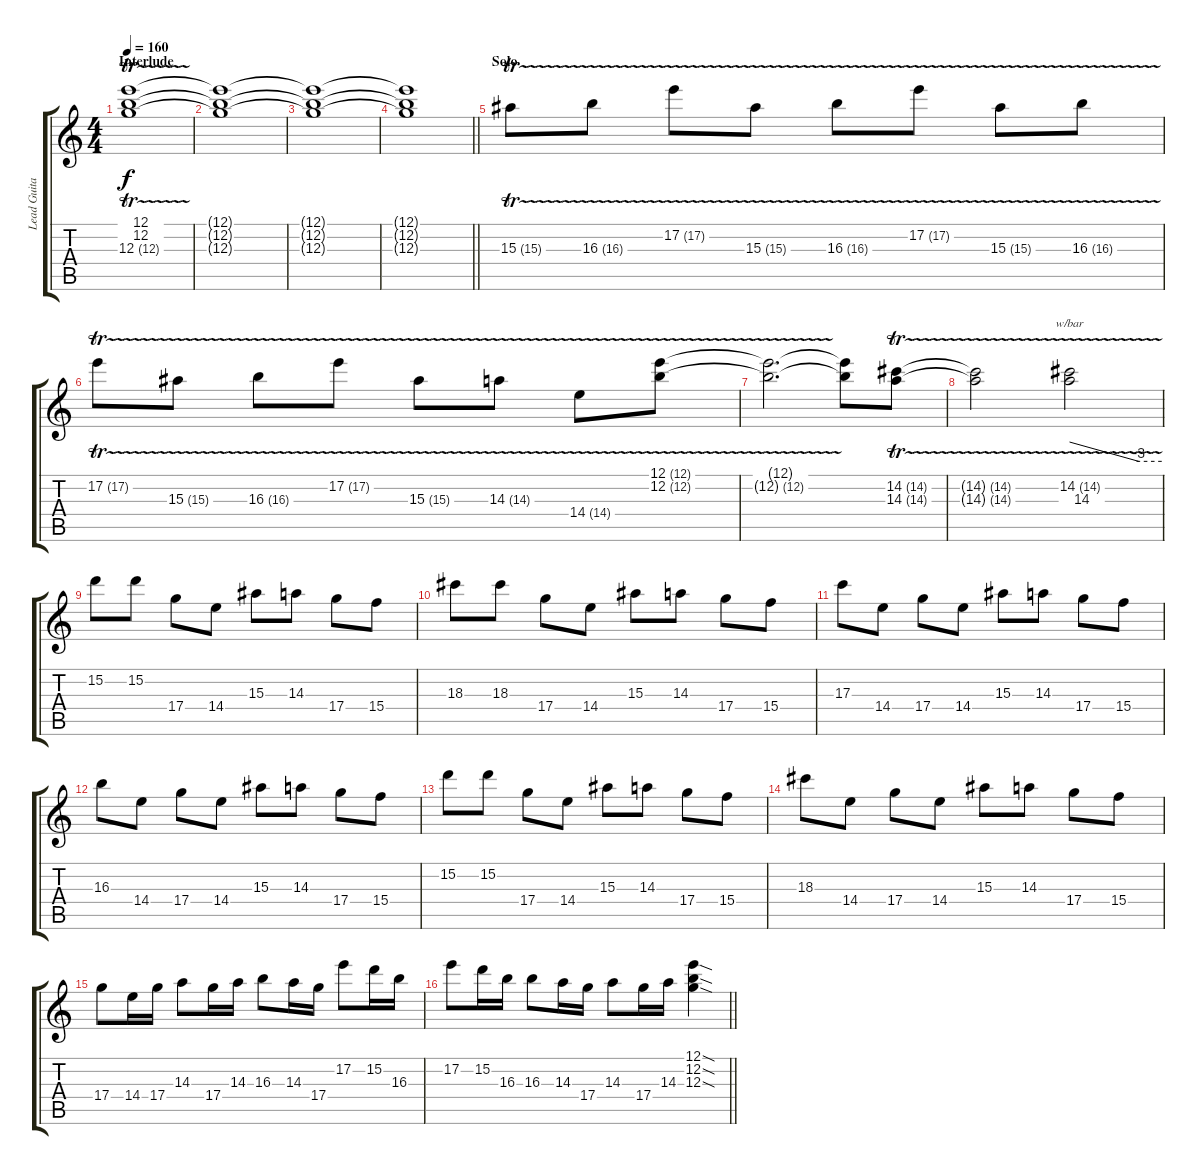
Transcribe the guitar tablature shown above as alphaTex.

\track ("Lead Guitar (Nick Valensi)" "Lead Guita") {instrument distortionguitar}
\staff {score tabs}
\tuning (E4 B3 G3 D3 A2 E2) {hide}
\ts (4 4)
\section ("" "Interlude")
\tempo 160
\clef g2
\ks c
(12.1 12.2 12.3{tr (12 16)}).1{dy f volume 14} |
(12.1{t} 12.2{t} 12.3{t}).1 |
(12.1{t} 12.2{t} 12.3{t}).1 |
\barLineRight lightlight
(12.1{t} 12.2{t} 12.3{t}).1 |
\section ("" "Solo")
15.3{tr (15 16)}.8 16.3{tr (16 16)}.8 17.2{tr (17 16)}.8 15.3{tr (15 16)}.8 16.3{tr (16 16)}.8 17.2{tr (17 16)}.8 15.3{tr (15 16)}.8 16.3{tr (16 16)}.8 |
17.2{tr (17 16)}.8 15.3{tr (15 16)}.8 16.3{tr (16 16)}.8 17.2{tr (17 16)}.8 15.3{tr (15 16)}.8 14.3{tr (14 16)}.8 14.4{tr (14 16)}.8 (12.1{tr (12 16)} 12.2{tr (12 16)}).8 |
(12.1{t} 12.2{tr (12 16) t}).2{d} (12.1{t} 12.2{t}).8 (14.2{tr (14 16)} 14.3{tr (14 16)}).8 |
(14.2{tr (14 16) t} 14.3{tr (14 16) t}).2 (14.2{tr (14 16)} 14.3).2{tbe (custom default 0 0 45 -12 60 -12)} |
15.2.8 15.2.8 17.4.8 14.4.8 15.3.8 14.3.8 17.4.8 15.4.8 |
18.3.8 18.3.8 17.4.8 14.4.8 15.3.8 14.3.8 17.4.8 15.4.8 |
17.3.8 14.4.8 17.4.8 14.4.8 15.3.8 14.3.8 17.4.8 15.4.8 |
16.3.8 14.4.8 17.4.8 14.4.8 15.3.8 14.3.8 17.4.8 15.4.8 |
15.2.8 15.2.8 17.4.8 14.4.8 15.3.8 14.3.8 17.4.8 15.4.8 |
18.3.8 14.4.8 17.4.8 14.4.8 15.3.8 14.3.8 17.4.8 15.4.8 |
17.4.8 14.4.16 17.4.16 14.3.8 17.4.16 14.3.16 16.3.8 14.3.16 17.4.16 17.2.8 15.2.16 16.3.16 |
\barLineRight lightlight
17.2.8 15.2.16 16.3.16 16.3.8 14.3.16 17.4.16 14.3.8 17.4.16 14.3.16 (12.1{sod} 12.2{sod} 12.3{sod}).4
